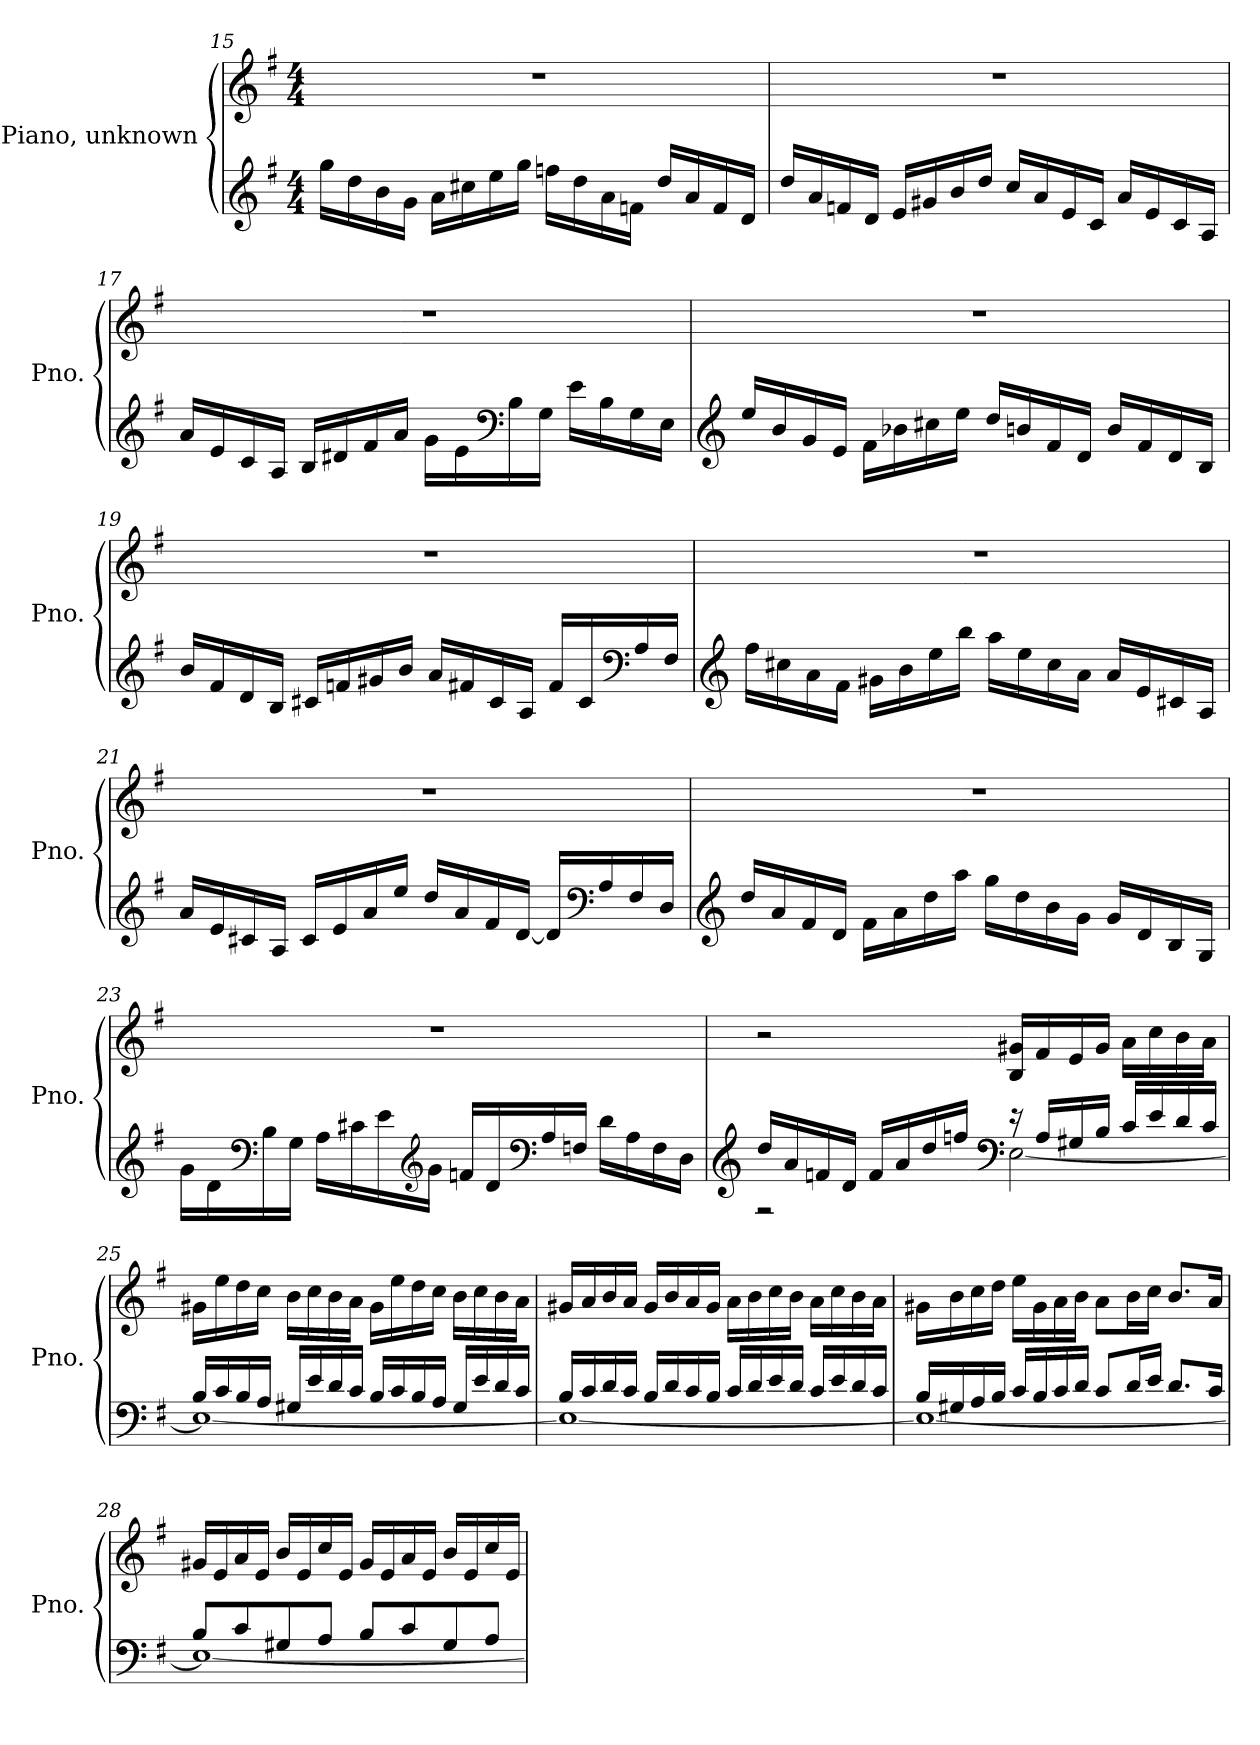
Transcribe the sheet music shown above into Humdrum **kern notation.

**kern	**kern
*part1	*part1
*staff2	*staff1
*I"Piano, unknown	*
*I'Pno.	*
*clefG2	*clefG2
*k[f#]	*k[f#]
*M4/4	*M4/4
=15	=15
16gg\LL	1r
16dd\	.
16b\	.
16g\JJ	.
16a\LL	.
16cc#X\	.
16ee\	.
16gg\JJ	.
16ffn\LL	.
16dd\	.
16a\	.
16fn\JJ	.
16dd/LL	.
16a/	.
16f/	.
16d/JJ	.
!!LO:PB:g=z
=16	=16
16dd/LL	1r
16a/	.
16fn/	.
16d/JJ	.
16e/LL	.
16g#X/	.
16b/	.
16dd/JJ	.
16cc/LL	.
16a/	.
16e/	.
16c/JJ	.
16a/LL	.
16e/	.
16c/	.
16A/JJ	.
=17	=17
16a/LL	1r
16e/	.
16c/	.
16A/JJ	.
16B/LL	.
16d#X/	.
16f#/	.
16a/JJ	.
16g\LL	.
16e\	.
*clefF4	*
16B\	.
16G\JJ	.
16e\LL	.
16B\	.
16G\	.
16E\JJ	.
!!LO:LB:g=z
=18	=18
*clefG2	*
16ee/LL	1r
16b/	.
16g/	.
16e/JJ	.
16f#\LL	.
16b-X\	.
16cc#X\	.
16ee\JJ	.
16dd/LL	.
16bn/	.
16f#/	.
16d/JJ	.
16b/LL	.
16f#/	.
16d/	.
16B/JJ	.
=19	=19
16b/LL	1r
16f#/	.
16d/	.
16B/JJ	.
16c#X/LL	.
16fn/	.
16g#X/	.
16b/JJ	.
16a/LL	.
16f#X/	.
16c#/	.
16A/JJ	.
16f#/LL	.
16c#/	.
*clefF4	*
16A/	.
16F#/JJ	.
!!LO:LB:g=z
=20	=20
*clefG2	*
16ff#\LL	1r
16cc#X\	.
16a\	.
16f#\JJ	.
16g#X\LL	.
16b\	.
16ee\	.
16bb\JJ	.
16aa\LL	.
16ee\	.
16cc#\	.
16a\JJ	.
16a/LL	.
16e/	.
16c#X/	.
16A/JJ	.
=21	=21
16a/LL	1r
16e/	.
16c#X/	.
16A/JJ	.
16c#/LL	.
16e/	.
16a/	.
16ee/JJ	.
16dd/LL	.
16a/	.
16f#/	.
[16d/JJ	.
16d/LL]	.
*clefF4	*
16A/	.
16F#/	.
16D/JJ	.
!!LO:LB:g=z
=22	=22
*clefG2	*
16dd/LL	1r
16a/	.
16f#/	.
16d/JJ	.
16f#\LL	.
16a\	.
16dd\	.
16aa\JJ	.
16gg\LL	.
16dd\	.
16b\	.
16g\JJ	.
16g/LL	.
16d/	.
16B/	.
16G/JJ	.
=23	=23
16g\LL	1r
16d\	.
*clefF4	*
16B\	.
16G\JJ	.
16A\LL	.
16c#X\	.
16e\	.
*clefG2	*
16g\JJ	.
16fn/LL	.
16d/	.
*clefF4	*
16A/	.
16Fn/JJ	.
16d\LL	.
16A\	.
16F\	.
16D\JJ	.
!!LO:LB:g=z
=24	=24
*clefG2	*
*^	*
16dd/LL	2r	2r
16a/	.	.
16fn/	.	.
16d/JJ	.	.
16f/LL	.	.
16a/	.	.
16dd/	.	.
16ffn/JJ	.	.
*clefF4	*	*
16r	[2E\	16B/ 16g#X/LL
16A/LL	.	16f#/
16G#X/	.	16e/
16B/JJ	.	16g#/JJ
16c/LL	.	16a\LL
16e/	.	16cc\
16d/	.	16b\
16c/JJ	.	16a\JJ
=25	=25	=25
16B/LL	1E_	16g#X\LL
16c/	.	16ee\
16B/	.	16dd\
16A/JJ	.	16cc\JJ
16G#X/LL	.	16b\LL
16e/	.	16cc\
16d/	.	16b\
16c/JJ	.	16a\JJ
16B/LL	.	16g#\LL
16c/	.	16ee\
16B/	.	16dd\
16A/JJ	.	16cc\JJ
16G#/LL	.	16b\LL
16e/	.	16cc\
16d/	.	16b\
16c/JJ	.	16a\JJ
!!LO:LB:g=z
=26	=26	=26
16B/LL	1E_	16g#X/LL
16c/	.	16a/
16d/	.	16b/
16c/JJ	.	16a/JJ
16B/LL	.	16g#/LL
16d/	.	16b/
16c/	.	16a/
16B/JJ	.	16g#/JJ
16c/LL	.	16a\LL
16d/	.	16b\
16e/	.	16cc\
16d/JJ	.	16b\JJ
16c/LL	.	16a\LL
16e/	.	16cc\
16d/	.	16b\
16c/JJ	.	16a\JJ
=27	=27	=27
16B/LL	1E_	16g#X\LL
16G#X/	.	16b\
16A/	.	16cc\
16B/JJ	.	16dd\JJ
16c/LL	.	16ee\LL
16B/	.	16g#\
16c/	.	16a\
16d/JJ	.	16b\JJ
8c/L	.	8a\L
16d/L	.	16b\L
16e/JJ	.	16cc\JJ
8.d/L	.	8.b/L
16c/Jk	.	16a/Jk
!!LO:PB:g=z
=28	=28	=28
8B/L	1E_	16g#X/LL
.	.	16e/
8c/	.	16a/
.	.	16e/JJ
8G#X/	.	16b/LL
.	.	16e/
8A/J	.	16cc/
.	.	16e/JJ
8B/L	.	16g#/LL
.	.	16e/
8c/	.	16a/
.	.	16e/JJ
8G#/	.	16b/LL
.	.	16e/
8A/J	.	16cc/
.	.	16e/JJ
*v	*v	*
=	=
*-	*-
